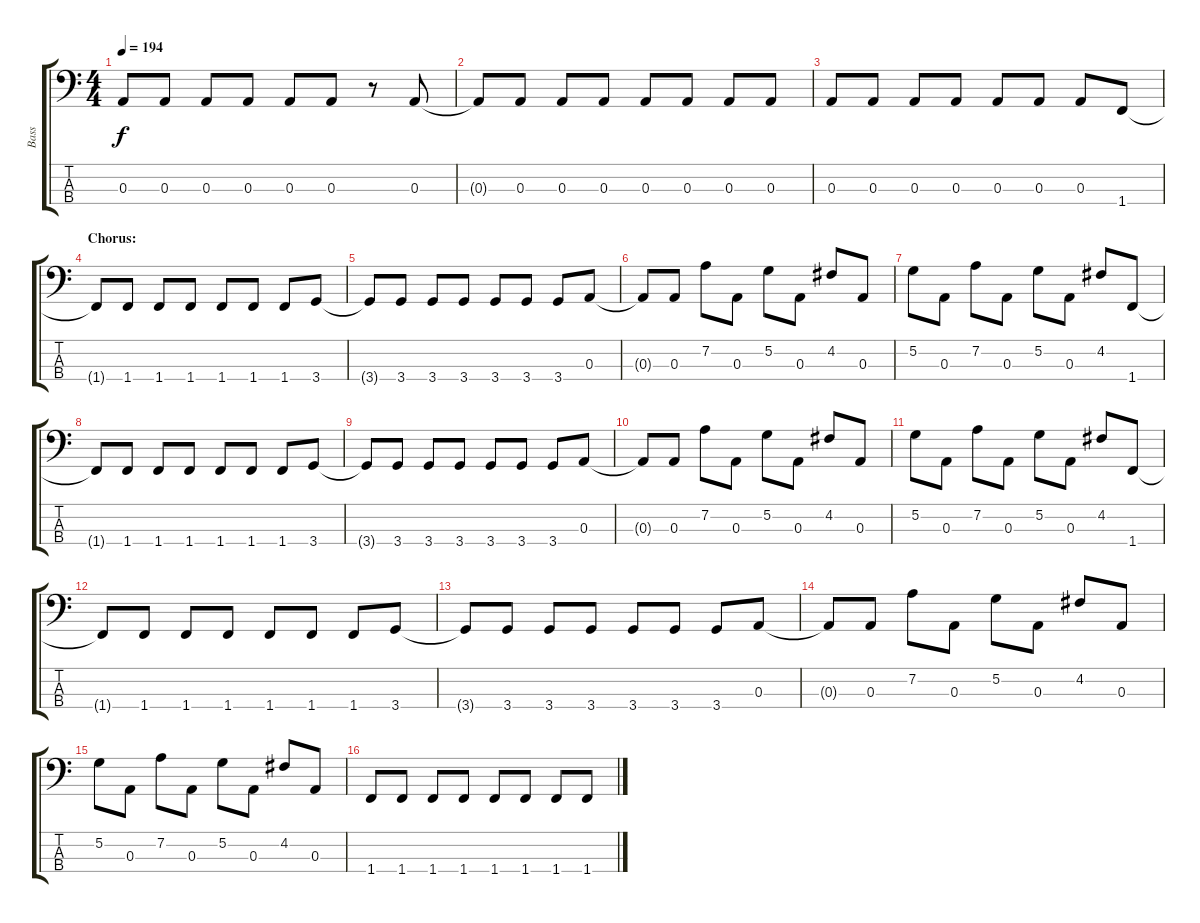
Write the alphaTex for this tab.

\track ("Bass" "Bass") {instrument electricbasspick}
\staff {score tabs}
\tuning (G2 D2 A1 E1) {hide}
\ts (4 4)
\tempo 194
\clef f4
\ks c
0.3.8{dy f} 0.3.8 0.3.8 0.3.8 0.3.8 0.3.8 r.8 0.3.8 |
0.3{t}.8 0.3.8 0.3.8 0.3.8 0.3.8 0.3.8 0.3.8 0.3.8 |
0.3.8 0.3.8 0.3.8 0.3.8 0.3.8 0.3.8 0.3.8 1.4.8 |
\section ("" "Chorus:")
1.4{t}.8 1.4.8 1.4.8 1.4.8 1.4.8 1.4.8 1.4.8 3.4.8 |
3.4{t}.8 3.4.8 3.4.8 3.4.8 3.4.8 3.4.8 3.4.8 0.3.8 |
0.3{t}.8 0.3.8 7.2.8 0.3.8 5.2.8 0.3.8 4.2.8 0.3.8 |
5.2.8 0.3.8 7.2.8 0.3.8 5.2.8 0.3.8 4.2.8 1.4.8 |
1.4{t}.8 1.4.8 1.4.8 1.4.8 1.4.8 1.4.8 1.4.8 3.4.8 |
3.4{t}.8 3.4.8 3.4.8 3.4.8 3.4.8 3.4.8 3.4.8 0.3.8 |
0.3{t}.8 0.3.8 7.2.8 0.3.8 5.2.8 0.3.8 4.2.8 0.3.8 |
5.2.8 0.3.8 7.2.8 0.3.8 5.2.8 0.3.8 4.2.8 1.4.8 |
1.4{t}.8 1.4.8 1.4.8 1.4.8 1.4.8 1.4.8 1.4.8 3.4.8 |
3.4{t}.8 3.4.8 3.4.8 3.4.8 3.4.8 3.4.8 3.4.8 0.3.8 |
0.3{t}.8 0.3.8 7.2.8 0.3.8 5.2.8 0.3.8 4.2.8 0.3.8 |
5.2.8 0.3.8 7.2.8 0.3.8 5.2.8 0.3.8 4.2.8 0.3.8 |
1.4.8 1.4.8 1.4.8 1.4.8 1.4.8 1.4.8 1.4.8 1.4.8
